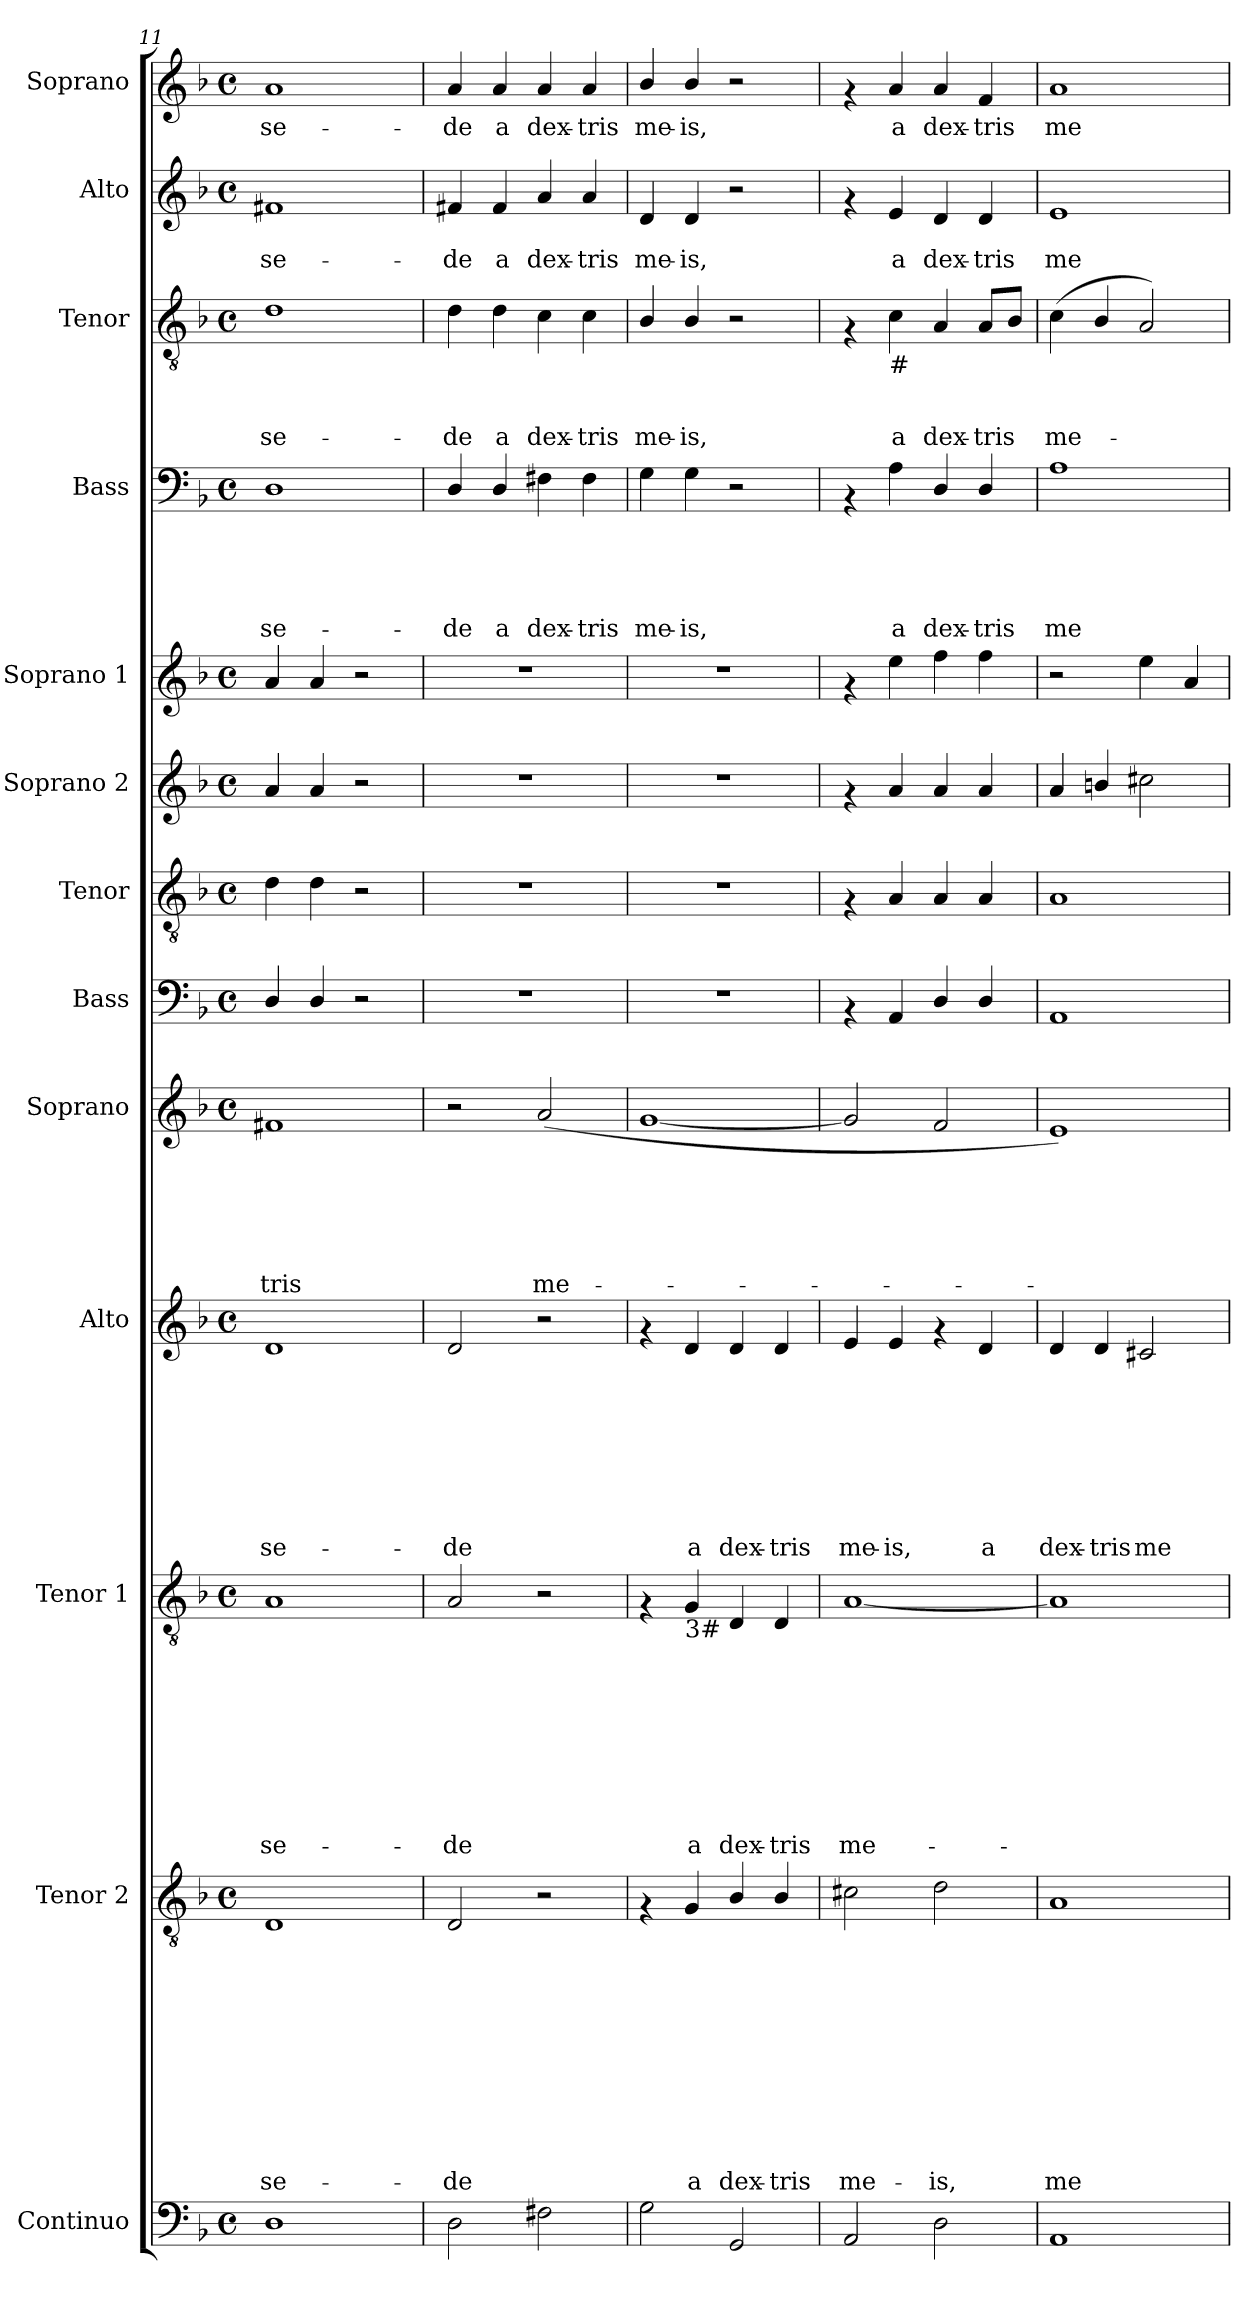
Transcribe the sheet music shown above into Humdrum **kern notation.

**kern	**kern	**text	**text	**text	**text	**text	**text	**text	**text	**text	**text	**text	**kern	**text	**text	**text	**text	**text	**text	**text	**text	**text	**kern	**text	**text	**text	**text	**text	**text	**text	**text	**kern	**text	**text	**text	**text	**text	**text	**kern	**kern	**kern	**kern	**kern	**text	**text	**text	**text	**text	**kern	**text	**text	**text	**kern	**text	**text	**kern	**text
*part13	*part12	*part12	*part12	*part12	*part12	*part12	*part12	*part12	*part12	*part12	*part12	*part12	*part11	*part11	*part11	*part11	*part11	*part11	*part11	*part11	*part11	*part11	*part10	*part10	*part10	*part10	*part10	*part10	*part10	*part10	*part10	*part9	*part9	*part9	*part9	*part9	*part9	*part9	*part8	*part7	*part6	*part5	*part4	*part4	*part4	*part4	*part4	*part4	*part3	*part3	*part3	*part3	*part2	*part2	*part2	*part1	*part1
*staff13	*staff12	*staff12	*staff12	*staff12	*staff12	*staff12	*staff12	*staff12	*staff12	*staff12	*staff12	*staff12	*staff11	*staff11	*staff11	*staff11	*staff11	*staff11	*staff11	*staff11	*staff11	*staff11	*staff10	*staff10	*staff10	*staff10	*staff10	*staff10	*staff10	*staff10	*staff10	*staff9	*staff9	*staff9	*staff9	*staff9	*staff9	*staff9	*staff8	*staff7	*staff6	*staff5	*staff4	*staff4	*staff4	*staff4	*staff4	*staff4	*staff3	*staff3	*staff3	*staff3	*staff2	*staff2	*staff2	*staff1	*staff1
*I"Continuo	*I"Tenor 2	*	*	*	*	*	*	*	*	*	*	*	*I"Tenor 1	*	*	*	*	*	*	*	*	*	*I"Alto	*	*	*	*	*	*	*	*	*I"Soprano	*	*	*	*	*	*	*I"Bass	*I"Tenor	*I"Soprano 2	*I"Soprano 1	*I"Bass	*	*	*	*	*	*I"Tenor	*	*	*	*I"Alto	*	*	*I"Soprano	*
*I'Cont.	*I'T2.	*	*	*	*	*	*	*	*	*	*	*	*I'T1 .	*	*	*	*	*	*	*	*	*	*I'A.	*	*	*	*	*	*	*	*	*I'S.	*	*	*	*	*	*	*I'B.	*I'T.	*I'S2.	*I'S1 .	*I'B.	*	*	*	*	*	*I'T.	*	*	*	*I'A.	*	*	*I'S.	*
*clefF4	*clefGv2	*	*	*	*	*	*	*	*	*	*	*	*clefGv2	*	*	*	*	*	*	*	*	*	*clefG2	*	*	*	*	*	*	*	*	*clefG2	*	*	*	*	*	*	*clefF4	*clefGv2	*clefG2	*clefG2	*clefF4	*	*	*	*	*	*clefGv2	*	*	*	*clefG2	*	*	*clefG2	*
*	*	*	*	*	*	*	*	*	*	*	*	*	*	*	*	*	*	*	*	*	*	*	*	*	*	*	*	*	*	*	*	*	*	*	*	*	*	*	*ITrd7c12	*	*	*	*	*	*	*	*	*	*	*	*	*	*	*	*	*	*
*k[b-]	*k[b-]	*	*	*	*	*	*	*	*	*	*	*	*k[b-]	*	*	*	*	*	*	*	*	*	*k[b-]	*	*	*	*	*	*	*	*	*k[b-]	*	*	*	*	*	*	*k[b-]	*k[b-]	*k[b-]	*k[b-]	*k[b-]	*	*	*	*	*	*k[b-]	*	*	*	*k[b-]	*	*	*k[b-]	*
*F:	*F:	*	*	*	*	*	*	*	*	*	*	*	*F:	*	*	*	*	*	*	*	*	*	*F:	*	*	*	*	*	*	*	*	*F:	*	*	*	*	*	*	*F:	*F:	*F:	*F:	*F:	*	*	*	*	*	*F:	*	*	*	*F:	*	*	*F:	*
*M4/4	*M4/4	*	*	*	*	*	*	*	*	*	*	*	*M4/4	*	*	*	*	*	*	*	*	*	*M4/4	*	*	*	*	*	*	*	*	*M4/4	*	*	*	*	*	*	*M4/4	*M4/4	*M4/4	*M4/4	*M4/4	*	*	*	*	*	*M4/4	*	*	*	*M4/4	*	*	*M4/4	*
*met(c)	*met(c)	*	*	*	*	*	*	*	*	*	*	*	*met(c)	*	*	*	*	*	*	*	*	*	*met(c)	*	*	*	*	*	*	*	*	*met(c)	*	*	*	*	*	*	*met(c)	*met(c)	*met(c)	*met(c)	*met(c)	*	*	*	*	*	*met(c)	*	*	*	*met(c)	*	*	*met(c)	*
=11	=11	=11	=11	=11	=11	=11	=11	=11	=11	=11	=11	=11	=11	=11	=11	=11	=11	=11	=11	=11	=11	=11	=11	=11	=11	=11	=11	=11	=11	=11	=11	=11	=11	=11	=11	=11	=11	=11	=11	=11	=11	=11	=11	=11	=11	=11	=11	=11	=11	=11	=11	=11	=11	=11	=11	=11	=11
!	!	!	!	!	!	!	!	!	!	!	!	!LO:LY:b	!	!	!	!	!	!	!	!	!	!LO:LY:b	!	!	!	!	!	!	!	!	!LO:LY:b	!	!	!	!	!	!	!LO:LY:b	!	!	!	!	!	!	!	!	!	!LO:LY:b	!	!	!	!LO:LY:b	!	!	!LO:LY:b	!	!LO:LY:b
1D	1D	.	.	.	.	.	.	.	.	.	.	se-	1A	.	.	.	.	.	.	.	.	se-	1d	.	.	.	.	.	.	.	se-	1f#X	.	.	.	.	.	-tris	4DD/	4d\	4a/	4a/	1D	.	.	.	.	se-	1d	.	.	se-	1f#X	.	se-	1a	se-
.	.	.	.	.	.	.	.	.	.	.	.	.	.	.	.	.	.	.	.	.	.	.	.	.	.	.	.	.	.	.	.	.	.	.	.	.	.	.	4DD/	4d\	4a/	4a/	.	.	.	.	.	.	.	.	.	.	.	.	.	.	.
.	.	.	.	.	.	.	.	.	.	.	.	.	.	.	.	.	.	.	.	.	.	.	.	.	.	.	.	.	.	.	.	.	.	.	.	.	.	.	2r	2r	2r	2r	.	.	.	.	.	.	.	.	.	.	.	.	.	.	.
=12	=12	=12	=12	=12	=12	=12	=12	=12	=12	=12	=12	=12	=12	=12	=12	=12	=12	=12	=12	=12	=12	=12	=12	=12	=12	=12	=12	=12	=12	=12	=12	=12	=12	=12	=12	=12	=12	=12	=12	=12	=12	=12	=12	=12	=12	=12	=12	=12	=12	=12	=12	=12	=12	=12	=12	=12	=12
!	!	!	!	!	!	!	!	!	!	!	!	!LO:LY:b	!	!	!	!	!	!	!	!	!	!LO:LY:b	!	!	!	!	!	!	!	!	!LO:LY:b	!	!	!	!	!	!	!	!	!	!	!	!	!	!	!	!	!LO:LY:b	!	!	!	!LO:LY:b	!	!	!LO:LY:b	!	!LO:LY:b
2D\	2D/	.	.	.	.	.	.	.	.	.	.	-de	2A/	.	.	.	.	.	.	.	.	-de	2d/	.	.	.	.	.	.	.	-de	2r	.	.	.	.	.	.	1r	1r	1r	1r	4D/	.	.	.	.	-de	4d\	.	.	-de	4f#X/	.	-de	4a/	-de
!	!	!	!	!	!	!	!	!	!	!	!	!	!	!	!	!	!	!	!	!	!	!	!	!	!	!	!	!	!	!	!	!	!	!	!	!	!	!	!	!	!	!	!	!	!	!	!	!LO:LY:b	!	!	!	!LO:LY:b	!	!	!LO:LY:b	!	!LO:LY:b
.	.	.	.	.	.	.	.	.	.	.	.	.	.	.	.	.	.	.	.	.	.	.	.	.	.	.	.	.	.	.	.	.	.	.	.	.	.	.	.	.	.	.	4D/	.	.	.	.	a	4d\	.	.	a	4f#/	.	a	4a/	a
!	!	!	!	!	!	!	!	!	!	!	!	!	!	!	!	!	!	!	!	!	!	!	!	!	!	!	!	!	!	!	!	!	!	!	!	!	!	!LO:LY:b	!	!	!	!	!	!	!	!	!	!LO:LY:b	!	!	!	!LO:LY:b	!	!	!LO:LY:b	!	!LO:LY:b
2F#X\	2r	.	.	.	.	.	.	.	.	.	.	.	2r	.	.	.	.	.	.	.	.	.	2r	.	.	.	.	.	.	.	.	(>2a/	.	.	.	.	.	me-	.	.	.	.	4F#X\	.	.	.	.	dex-	4c\	.	.	dex-	4a/	.	dex-	4a/	dex-
!	!	!	!	!	!	!	!	!	!	!	!	!	!	!	!	!	!	!	!	!	!	!	!	!	!	!	!	!	!	!	!	!	!	!	!	!	!	!	!	!	!	!	!	!	!	!	!	!LO:LY:b	!	!	!	!LO:LY:b	!	!	!LO:LY:b	!	!LO:LY:b
.	.	.	.	.	.	.	.	.	.	.	.	.	.	.	.	.	.	.	.	.	.	.	.	.	.	.	.	.	.	.	.	.	.	.	.	.	.	.	.	.	.	.	4F#\	.	.	.	.	-tris	4c\	.	.	-tris	4a/	.	-tris	4a/	-tris
=13	=13	=13	=13	=13	=13	=13	=13	=13	=13	=13	=13	=13	=13	=13	=13	=13	=13	=13	=13	=13	=13	=13	=13	=13	=13	=13	=13	=13	=13	=13	=13	=13	=13	=13	=13	=13	=13	=13	=13	=13	=13	=13	=13	=13	=13	=13	=13	=13	=13	=13	=13	=13	=13	=13	=13	=13	=13
!	!	!	!	!	!	!	!	!	!	!	!	!	!	!	!	!	!	!	!	!	!	!	!	!	!	!	!	!	!	!	!	!	!	!	!	!	!	!	!	!	!	!	!	!	!	!	!	!LO:LY:b	!	!	!	!LO:LY:b	!	!	!LO:LY:b	!	!LO:LY:b
2G\	4rF	.	.	.	.	.	.	.	.	.	.	.	4rF	.	.	.	.	.	.	.	.	.	4rf	.	.	.	.	.	.	.	.	[<1g	.	.	.	.	.	.	1r	1r	1r	1r	4G\	.	.	.	.	me-	4B-/	.	.	me-	4d/	.	me-	4b-/	me-
!	!	!	!	!	!	!	!	!	!	!	!	!	!LO:TX:b:t=3#	!	!	!	!	!	!	!	!	!	!	!	!	!	!	!	!	!	!	!	!	!	!	!	!	!	!	!	!	!	!	!	!	!	!	!	!	!	!	!	!	!	!	!	!
!	!	!	!	!	!	!	!	!	!	!	!	!LO:LY:b	!	!	!	!	!	!	!	!	!	!LO:LY:b	!	!	!	!	!	!	!	!	!LO:LY:b	!	!	!	!	!	!	!	!	!	!	!	!	!	!	!	!	!LO:LY:b	!	!	!	!LO:LY:b	!	!	!LO:LY:b	!	!LO:LY:b
.	4G/	.	.	.	.	.	.	.	.	.	.	a	4G/	.	.	.	.	.	.	.	.	a	4d/	.	.	.	.	.	.	.	a	.	.	.	.	.	.	.	.	.	.	.	4G\	.	.	.	.	-is,	4B-/	.	.	-is,	4d/	.	-is,	4b-/	-is,
!	!	!	!	!	!	!	!	!	!	!	!	!LO:LY:b	!	!	!	!	!	!	!	!	!	!LO:LY:b	!	!	!	!	!	!	!	!	!LO:LY:b	!	!	!	!	!	!	!	!	!	!	!	!	!	!	!	!	!	!	!	!	!	!	!	!	!	!
2GG/	4B-/	.	.	.	.	.	.	.	.	.	.	dex-	4D/	.	.	.	.	.	.	.	.	dex-	4d/	.	.	.	.	.	.	.	dex-	.	.	.	.	.	.	.	.	.	.	.	2r	.	.	.	.	.	2r	.	.	.	2r	.	.	2r	.
!	!	!	!	!	!	!	!	!	!	!	!	!LO:LY:b	!	!	!	!	!	!	!	!	!	!LO:LY:b	!	!	!	!	!	!	!	!	!LO:LY:b	!	!	!	!	!	!	!	!	!	!	!	!	!	!	!	!	!	!	!	!	!	!	!	!	!	!
.	4B-/	.	.	.	.	.	.	.	.	.	.	-tris	4D/	.	.	.	.	.	.	.	.	-tris	4d/	.	.	.	.	.	.	.	-tris	.	.	.	.	.	.	.	.	.	.	.	.	.	.	.	.	.	.	.	.	.	.	.	.	.	.
=14	=14	=14	=14	=14	=14	=14	=14	=14	=14	=14	=14	=14	=14	=14	=14	=14	=14	=14	=14	=14	=14	=14	=14	=14	=14	=14	=14	=14	=14	=14	=14	=14	=14	=14	=14	=14	=14	=14	=14	=14	=14	=14	=14	=14	=14	=14	=14	=14	=14	=14	=14	=14	=14	=14	=14	=14	=14
!	!	!	!	!	!	!	!	!	!	!	!	!LO:LY:b	!	!	!	!	!	!	!	!	!	!LO:LY:b	!	!	!	!	!	!	!	!	!LO:LY:b	!	!	!	!	!	!	!	!	!	!	!	!	!	!	!	!	!	!	!	!	!	!	!	!	!	!
2AA/	2c#X\	.	.	.	.	.	.	.	.	.	.	me-	[<1A	.	.	.	.	.	.	.	.	me-	4e/	.	.	.	.	.	.	.	me-	2g/]	.	.	.	.	.	.	4rAA	4rF	4rf	4rf	4rAA	.	.	.	.	.	4rF	.	.	.	4rf	.	.	4rf	.
!	!	!	!	!	!	!	!	!	!	!	!	!	!	!	!	!	!	!	!	!	!	!	!	!	!	!	!	!	!	!	!	!	!	!	!	!	!	!	!	!	!	!	!	!	!	!	!	!	!LO:TX:b:t=#	!	!	!	!	!	!	!	!
!	!	!	!	!	!	!	!	!	!	!	!	!	!	!	!	!	!	!	!	!	!	!	!	!	!	!	!	!	!	!	!LO:LY:b	!	!	!	!	!	!	!	!	!	!	!	!	!	!	!	!	!LO:LY:b	!	!	!	!LO:LY:b	!	!	!LO:LY:b	!	!LO:LY:b
.	.	.	.	.	.	.	.	.	.	.	.	.	.	.	.	.	.	.	.	.	.	.	4e/	.	.	.	.	.	.	.	-is,	.	.	.	.	.	.	.	4AAA/	4A/	4a/	4ee\	4A\	.	.	.	.	a	4c\	.	.	a	4e/	.	a	4a/	a
!	!	!	!	!	!	!	!	!	!	!	!	!LO:LY:b	!	!	!	!	!	!	!	!	!	!	!	!	!	!	!	!	!	!	!	!	!	!	!	!	!	!	!	!	!	!	!	!	!	!	!	!LO:LY:b	!	!	!	!LO:LY:b	!	!	!LO:LY:b	!	!LO:LY:b
2D\	2d\	.	.	.	.	.	.	.	.	.	.	-is,	.	.	.	.	.	.	.	.	.	.	4rf	.	.	.	.	.	.	.	.	2f/	.	.	.	.	.	.	4DD/	4A/	4a/	4ff\	4D/	.	.	.	.	dex-	4A/	.	.	dex-	4d/	.	dex-	4a/	dex-
!	!	!	!	!	!	!	!	!	!	!	!	!	!	!	!	!	!	!	!	!	!	!	!	!	!	!	!	!	!	!	!LO:LY:b	!	!	!	!	!	!	!	!	!	!	!	!	!	!	!	!	!LO:LY:b	!	!	!	!LO:LY:b	!	!	!LO:LY:b	!	!LO:LY:b
.	.	.	.	.	.	.	.	.	.	.	.	.	.	.	.	.	.	.	.	.	.	.	4d/	.	.	.	.	.	.	.	a	.	.	.	.	.	.	.	4DD/	4A/	4a/	4ff\	4D/	.	.	.	.	-tris	8A/L	.	.	-tris	4d/	.	-tris	4f/	-tris
.	.	.	.	.	.	.	.	.	.	.	.	.	.	.	.	.	.	.	.	.	.	.	.	.	.	.	.	.	.	.	.	.	.	.	.	.	.	.	.	.	.	.	.	.	.	.	.	.	8B-/J	.	.	.	.	.	.	.	.
!!LO:PB:g=z
=15	=15	=15	=15	=15	=15	=15	=15	=15	=15	=15	=15	=15	=15	=15	=15	=15	=15	=15	=15	=15	=15	=15	=15	=15	=15	=15	=15	=15	=15	=15	=15	=15	=15	=15	=15	=15	=15	=15	=15	=15	=15	=15	=15	=15	=15	=15	=15	=15	=15	=15	=15	=15	=15	=15	=15	=15	=15
!	!	!	!	!	!	!	!	!	!	!	!	!LO:LY:b	!	!	!	!	!	!	!	!	!	!	!	!	!	!	!	!	!	!	!LO:LY:b	!	!	!	!	!	!	!	!	!	!	!	!	!	!	!	!	!LO:LY:b	!	!	!	!LO:LY:b	!	!	!LO:LY:b	!	!LO:LY:b
1AA<	1A	.	.	.	.	.	.	.	.	.	.	me-	1A]	.	.	.	.	.	.	.	.	.	4d/	.	.	.	.	.	.	.	dex-	1e)	.	.	.	.	.	.	1AAA	1A	4a/	2r	1A	.	.	.	.	me-	(>4c\	.	.	me-	1e	.	me-	1a	me-
!	!	!	!	!	!	!	!	!	!	!	!	!	!	!	!	!	!	!	!	!	!	!	!	!	!	!	!	!	!	!	!LO:LY:b	!	!	!	!	!	!	!	!	!	!	!	!	!	!	!	!	!	!	!	!	!	!	!	!	!	!
.	.	.	.	.	.	.	.	.	.	.	.	.	.	.	.	.	.	.	.	.	.	.	4d/	.	.	.	.	.	.	.	-tris	.	.	.	.	.	.	.	.	.	4bn/	.	.	.	.	.	.	.	4B-/	.	.	.	.	.	.	.	.
!	!	!	!	!	!	!	!	!	!	!	!	!	!	!	!	!	!	!	!	!	!	!	!	!	!	!	!	!	!	!	!LO:LY:b	!	!	!	!	!	!	!	!	!	!	!	!	!	!	!	!	!	!	!	!	!	!	!	!	!	!
.	.	.	.	.	.	.	.	.	.	.	.	.	.	.	.	.	.	.	.	.	.	.	2c#X/	.	.	.	.	.	.	.	me-	.	.	.	.	.	.	.	.	.	2cc#X\	4ee\	.	.	.	.	.	.	2A/)	.	.	.	.	.	.	.	.
.	.	.	.	.	.	.	.	.	.	.	.	.	.	.	.	.	.	.	.	.	.	.	.	.	.	.	.	.	.	.	.	.	.	.	.	.	.	.	.	.	.	4a/	.	.	.	.	.	.	.	.	.	.	.	.	.	.	.
=	=	=	=	=	=	=	=	=	=	=	=	=	=	=	=	=	=	=	=	=	=	=	=	=	=	=	=	=	=	=	=	=	=	=	=	=	=	=	=	=	=	=	=	=	=	=	=	=	=	=	=	=	=	=	=	=	=
*-	*-	*-	*-	*-	*-	*-	*-	*-	*-	*-	*-	*-	*-	*-	*-	*-	*-	*-	*-	*-	*-	*-	*-	*-	*-	*-	*-	*-	*-	*-	*-	*-	*-	*-	*-	*-	*-	*-	*-	*-	*-	*-	*-	*-	*-	*-	*-	*-	*-	*-	*-	*-	*-	*-	*-	*-	*-
